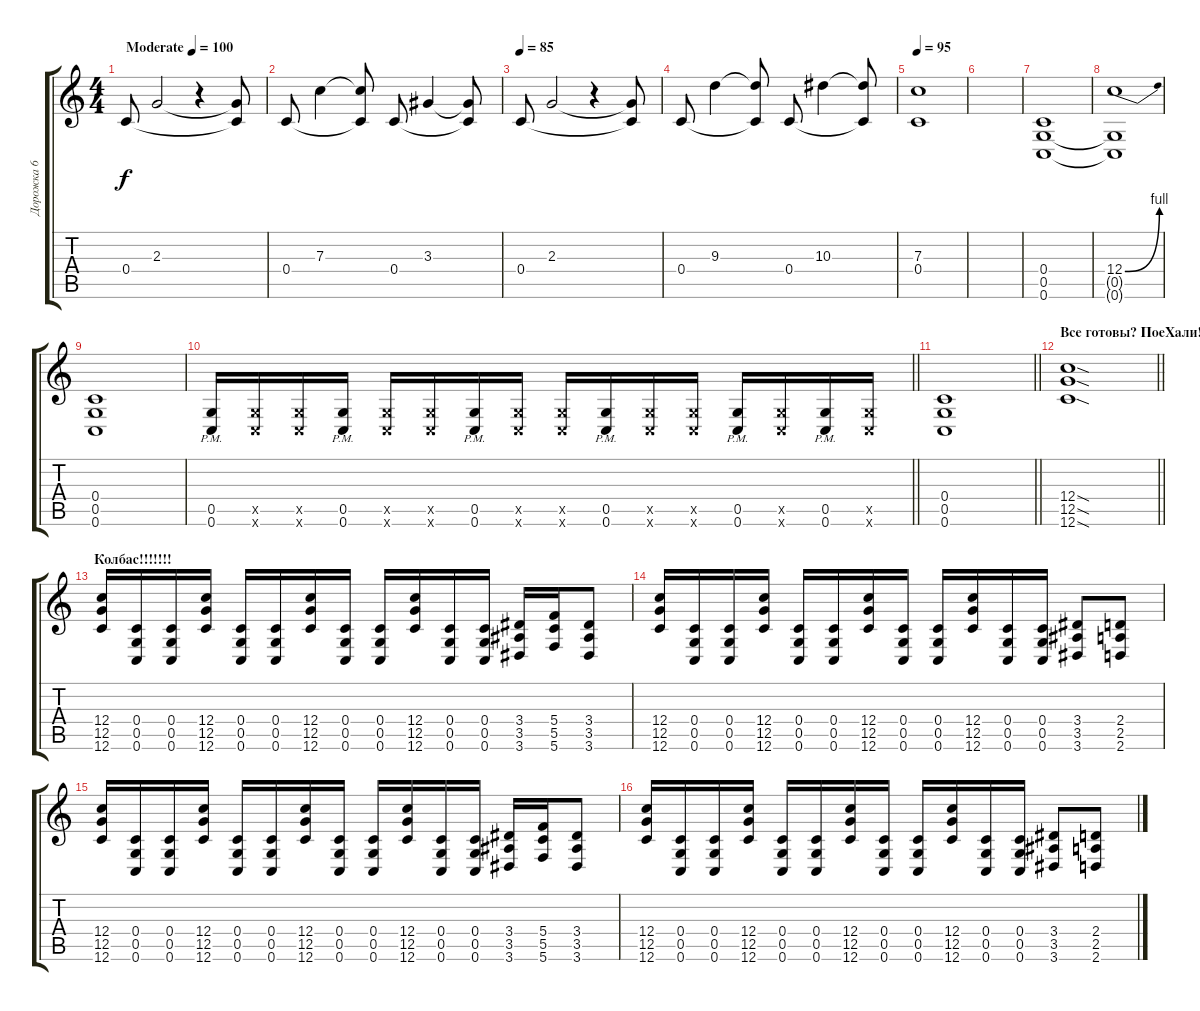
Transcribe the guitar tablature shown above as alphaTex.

\track ("Дорожка 6" "Дорожка 6") {instrument distortionguitar}
\staff {score tabs}
\tuning (D4 A3 F3 C3 G2 C2) {hide}
\ts (4 4)
\tempo (100 "Moderate")
\tempo 85
\tempo (100 "Moderate")
\clef g2
\ks c
0.4.8{dy f instrument distortionguitar} 2.3.2 r.4 (2.3{t} 0.4{t}).8 |
0.4.8 7.3.4 (7.3{t} 0.4{t}).8 0.4.8 3.3.4 (3.3{t} 0.4{t}).8 |
\tempo 85
0.4.8 2.3.2 r.4 (2.3{t} 0.4{t}).8 |
0.4.8 9.3.4 (9.3{t} 0.4{t}).8 0.4.8 10.3.4 (10.3{t} 0.4{t}).8 |
\tempo 95
(7.3 0.4).1 |
|
(0.4 0.5 0.6).1 |
(12.4{be (bend 0 0 60 4)} 0.5{t} 0.6{t}).1 |
(0.4 0.5 0.6).1 |
\barLineRight lightlight
(0.5{pm} 0.6{pm}).16 (0.5{x} 0.6{x}).16 (0.5{x} 0.6{x}).16 (0.5{pm} 0.6{pm}).16 (0.5{x} 0.6{x}).16 (0.5{x} 0.6{x}).16 (0.5{pm} 0.6{pm}).16 (0.5{x} 0.6{x}).16 (0.5{x} 0.6{x}).16 (0.5{pm} 0.6{pm}).16 (0.5{x} 0.6{x}).16 (0.5{x} 0.6{x}).16 (0.5{pm} 0.6{pm}).16 (0.5{x} 0.6{x}).16 (0.5{pm} 0.6{pm}).16 (0.5{x} 0.6{x}).16 |
\barLineRight lightlight
(0.4 0.5 0.6).1 |
\section ("" "Все готовы? ПоеХали!!!")
\barLineRight lightlight
(12.4{sod} 12.5{sod} 12.6{sod}).1 |
\section ("" "Колбас!!!!!!!")
(12.4 12.5 12.6).16 (0.4 0.5 0.6).16 (0.4 0.5 0.6).16 (12.4 12.5 12.6).16 (0.4 0.5 0.6).16 (0.4 0.5 0.6).16 (12.4 12.5 12.6).16 (0.4 0.5 0.6).16 (0.4 0.5 0.6).16 (12.4 12.5 12.6).16 (0.4 0.5 0.6).16 (0.4 0.5 0.6).16 (3.4 3.5 3.6).16 (5.4 5.5 5.6).16 (3.4 3.5 3.6).8 |
(12.4 12.5 12.6).16 (0.4 0.5 0.6).16 (0.4 0.5 0.6).16 (12.4 12.5 12.6).16 (0.4 0.5 0.6).16 (0.4 0.5 0.6).16 (12.4 12.5 12.6).16 (0.4 0.5 0.6).16 (0.4 0.5 0.6).16 (12.4 12.5 12.6).16 (0.4 0.5 0.6).16 (0.4 0.5 0.6).16 (3.4 3.5 3.6).8 (2.4 2.5 2.6).8 |
(12.4 12.5 12.6).16 (0.4 0.5 0.6).16 (0.4 0.5 0.6).16 (12.4 12.5 12.6).16 (0.4 0.5 0.6).16 (0.4 0.5 0.6).16 (12.4 12.5 12.6).16 (0.4 0.5 0.6).16 (0.4 0.5 0.6).16 (12.4 12.5 12.6).16 (0.4 0.5 0.6).16 (0.4 0.5 0.6).16 (3.4 3.5 3.6).16 (5.4 5.5 5.6).16 (3.4 3.5 3.6).8 |
(12.4 12.5 12.6).16 (0.4 0.5 0.6).16 (0.4 0.5 0.6).16 (12.4 12.5 12.6).16 (0.4 0.5 0.6).16 (0.4 0.5 0.6).16 (12.4 12.5 12.6).16 (0.4 0.5 0.6).16 (0.4 0.5 0.6).16 (12.4 12.5 12.6).16 (0.4 0.5 0.6).16 (0.4 0.5 0.6).16 (3.4 3.5 3.6).8 (2.4 2.5 2.6).8
